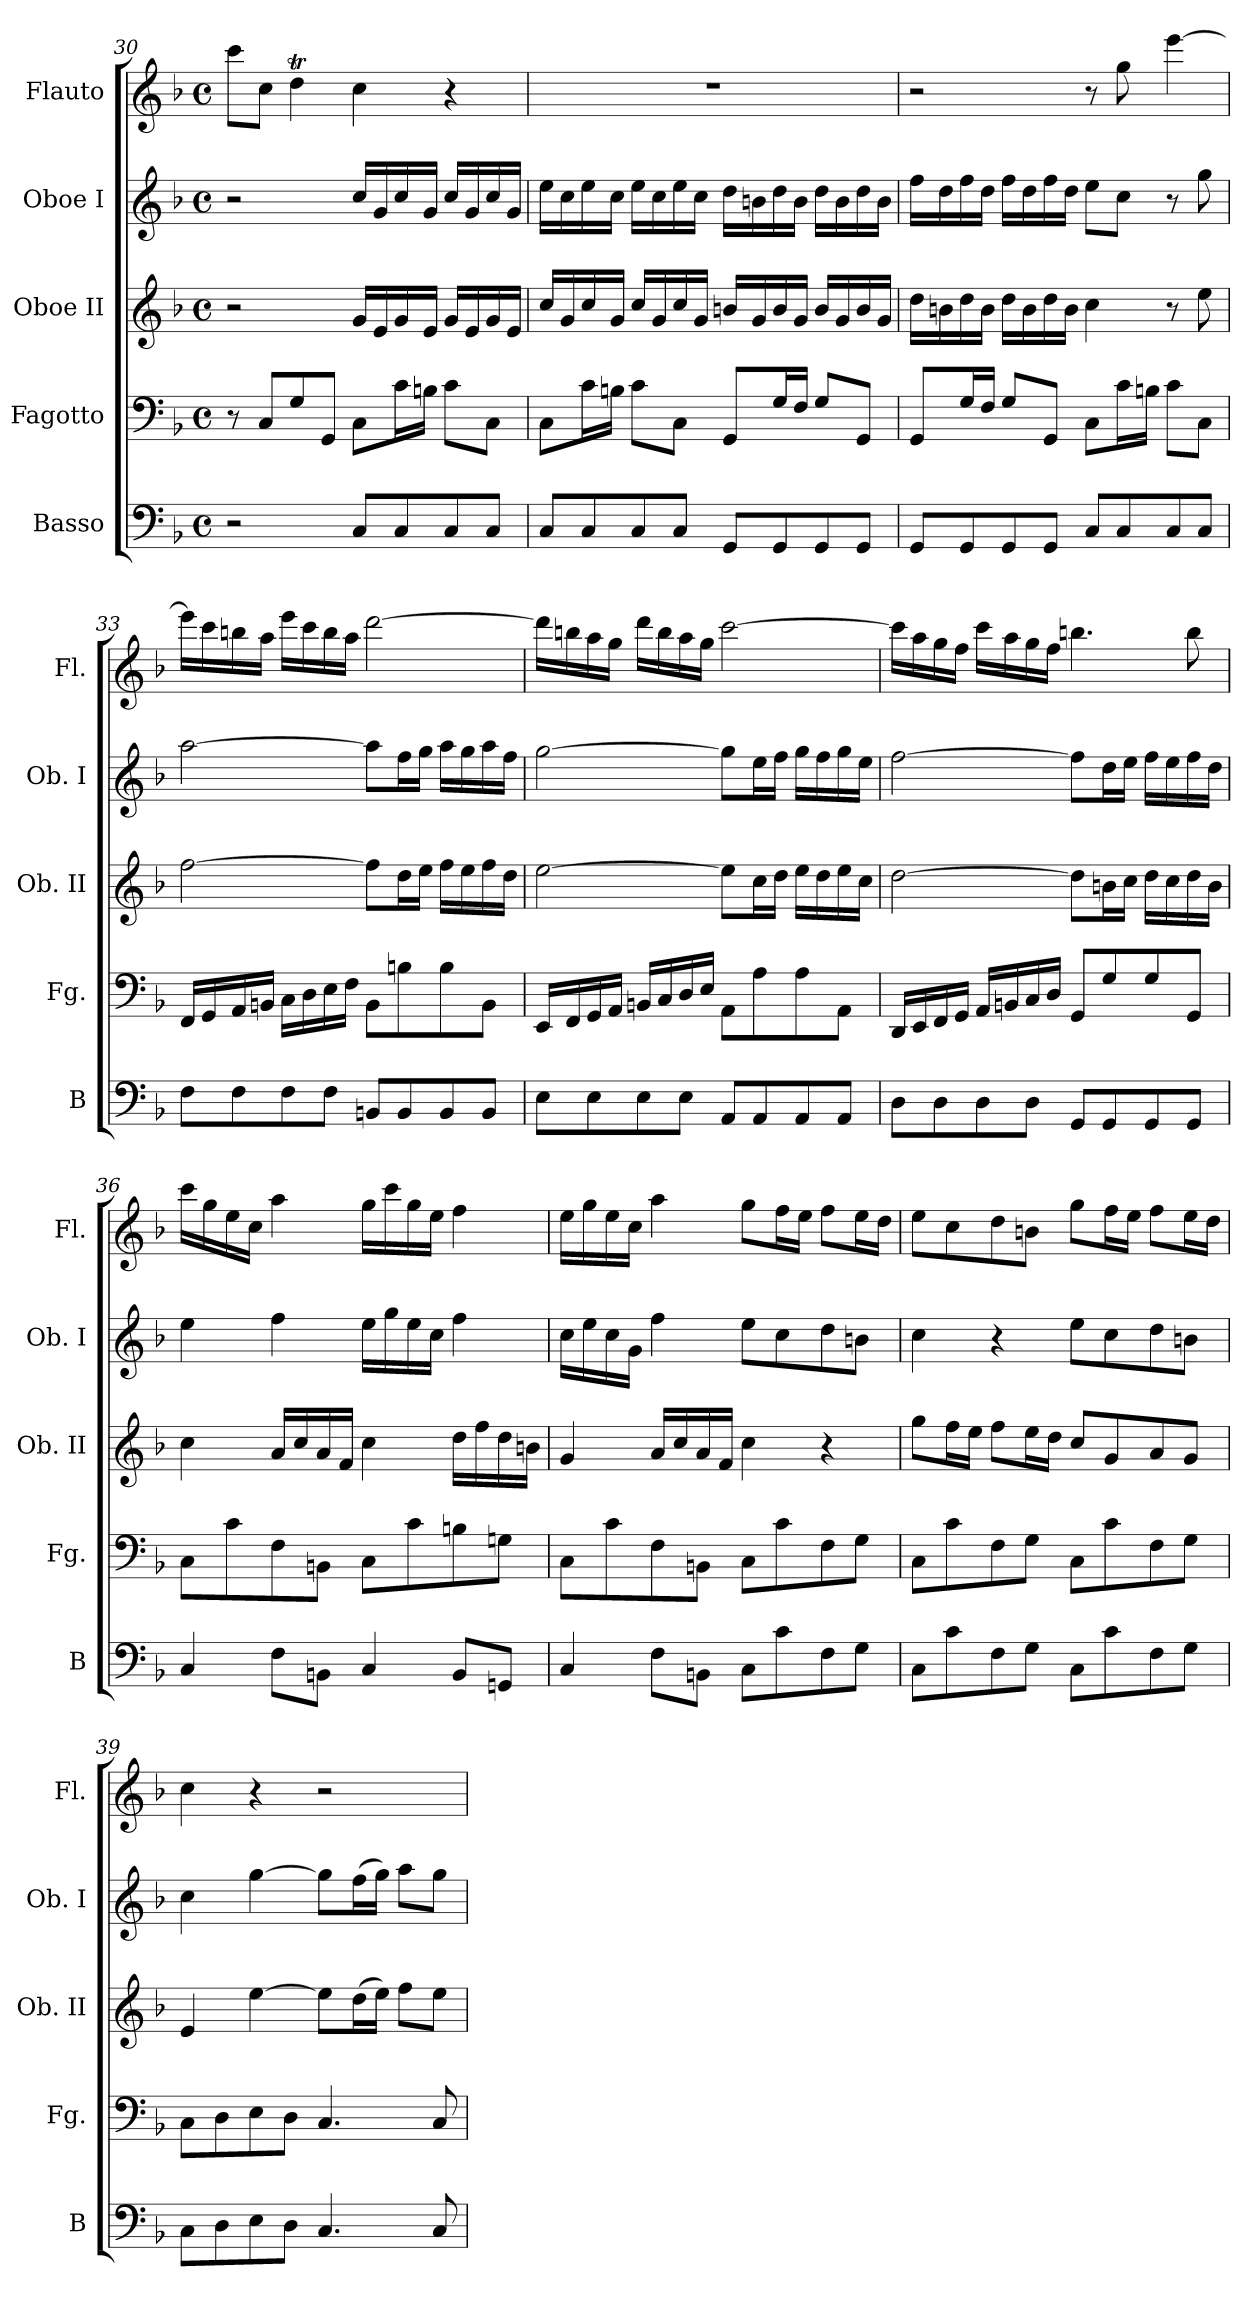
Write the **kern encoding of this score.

**kern	**kern	**kern	**kern	**kern
*part5	*part4	*part3	*part2	*part1
*staff5	*staff4	*staff3	*staff2	*staff1
*I"Basso	*I"Fagotto	*I"Oboe II	*I"Oboe I	*I"Flauto
*I'B	*I'Fg.	*I'Ob. II	*I'Ob. I	*I'Fl.
*clefF4	*clefF4	*clefG2	*clefG2	*clefG2
*k[b-]	*k[b-]	*k[b-]	*k[b-]	*k[b-]
*F:	*F:	*F:	*F:	*F:
*M4/4	*M4/4	*M4/4	*M4/4	*M4/4
*met(c)	*met(c)	*met(c)	*met(c)	*met(c)
=30	=30	=30	=30	=30
2r	8r	2r	2r	8cccL
.	8CL	.	.	8ccJ
.	8G	.	.	4ddT
.	8GGJ	.	.	.
8CL	8CL	16gLL	16ccLL	4cc
.	.	16e	16g	.
8C	16cL	16g	16cc	.
.	16BnJJ	16eJJ	16gJJ	.
8C	8cL	16gLL	16ccLL	4r
.	.	16e	16g	.
8CJ	8CJ	16g	16cc	.
.	.	16eJJ	16gJJ	.
=31	=31	=31	=31	=31
8CL	8CL	16ccLL	16eeLL	1r
.	.	16g	16cc	.
8C	16cL	16cc	16ee	.
.	16BnJJ	16gJJ	16ccJJ	.
8C	8cL	16ccLL	16eeLL	.
.	.	16g	16cc	.
8CJ	8CJ	16cc	16ee	.
.	.	16gJJ	16ccJJ	.
8GGL	8GGL	16bnLL	16ddLL	.
.	.	16g	16bn	.
8GG	16GL	16b	16dd	.
.	16FJJ	16gJJ	16bJJ	.
8GG	8GL	16bLL	16ddLL	.
.	.	16g	16b	.
8GGJ	8GGJ	16b	16dd	.
.	.	16gJJ	16bJJ	.
!!LO:LB:g=z
=32	=32	=32	=32	=32
8GGL	8GGL	16ddLL	16ffLL	2r
.	.	16bn	16dd	.
8GG	16GL	16dd	16ff	.
.	16FJJ	16bJJ	16ddJJ	.
8GG	8GL	16ddLL	16ffLL	.
.	.	16b	16dd	.
8GGJ	8GGJ	16dd	16ff	.
.	.	16bJJ	16ddJJ	.
8CL	8CL	4cc	8eeL	8r
8C	16cL	.	8ccJ	8gg
.	16BnJJ	.	.	.
8C	8cL	8r	8r	[4eee
8CJ	8CJ	8ee	8gg	.
=33	=33	=33	=33	=33
8FL	16FFLL	[2ff	[2aa	16eeeLL]
.	16GG	.	.	16ccc
8F	16AA	.	.	16bbn
.	16BBnJJ	.	.	16aaJJ
8F	16CLL	.	.	16eeeLL
.	16D	.	.	16ccc
8FJ	16E	.	.	16bb
.	16FJJ	.	.	16aaJJ
8BBnL	8BBL	8ffL]	8aaL]	[2ddd
8BB	8Bn	16ddL	16ffL	.
.	.	16eeJJ	16ggJJ	.
8BB	8B	16ffLL	16aaLL	.
.	.	16ee	16gg	.
8BBJ	8BBJ	16ff	16aa	.
.	.	16ddJJ	16ffJJ	.
=34	=34	=34	=34	=34
8EL	16EELL	[2ee	[2gg	16dddLL]
.	16FF	.	.	16bbn
8E	16GG	.	.	16aa
.	16AAJJ	.	.	16ggJJ
8E	16BBnLL	.	.	16dddLL
.	16C	.	.	16bb
8EJ	16D	.	.	16aa
.	16EJJ	.	.	16ggJJ
8AAL	8AAL	8eeL]	8ggL]	[2ccc
8AA	8A	16ccL	16eeL	.
.	.	16ddJJ	16ffJJ	.
8AA	8A	16eeLL	16ggLL	.
.	.	16dd	16ff	.
8AAJ	8AAJ	16ee	16gg	.
.	.	16ccJJ	16eeJJ	.
=35	=35	=35	=35	=35
8DL	16DDLL	[2dd	[2ff	16cccLL]
.	16EE	.	.	16aa
8D	16FF	.	.	16gg
.	16GGJJ	.	.	16ffJJ
8D	16AALL	.	.	16cccLL
.	16BBn	.	.	16aa
8DJ	16C	.	.	16gg
.	16DJJ	.	.	16ffJJ
8GGL	8GGL	8ddL]	8ffL]	4.bbn
8GG	8G	16bnL	16ddL	.
.	.	16ccJJ	16eeJJ	.
8GG	8G	16ddLL	16ffLL	.
.	.	16cc	16ee	.
8GGJ	8GGJ	16dd	16ff	8bb
.	.	16bJJ	16ddJJ	.
!!LO:LB:g=z
=36	=36	=36	=36	=36
4C	8CL	4cc	4ee	16cccLL
.	.	.	.	16gg
.	8c	.	.	16ee
.	.	.	.	16ccJJ
8FL	8F	16aLL	4ff	4aa
.	.	16cc	.	.
8BBnJ	8BBnJ	16a	.	.
.	.	16fJJ	.	.
4C	8CL	4cc	16eeLL	16ggLL
.	.	.	16gg	16ccc
.	8c	.	16ee	16gg
.	.	.	16ccJJ	16eeJJ
8BBL	8Bn	16ddLL	4ff	4ff
.	.	16ff	.	.
8GGnJ	8GnJ	16dd	.	.
.	.	16bnJJ	.	.
=37	=37	=37	=37	=37
4C	8CL	4g	16ccLL	16eeLL
.	.	.	16ee	16gg
.	8c	.	16cc	16ee
.	.	.	16gJJ	16ccJJ
8FL	8F	16aLL	4ff	4aa
.	.	16cc	.	.
8BBnJ	8BBnJ	16a	.	.
.	.	16fJJ	.	.
8CL	8CL	4cc	8eeL	8ggL
8c	8c	.	8cc	16ffL
.	.	.	.	16eeJJ
8F	8F	4r	8dd	8ffL
8GJ	8GJ	.	8bnJ	16eeL
.	.	.	.	16ddJJ
=38	=38	=38	=38	=38
8CL	8CL	8ggL	4cc	8eeL
8c	8c	16ffL	.	8cc
.	.	16eeJJ	.	.
8F	8F	8ffL	4r	8dd
8GJ	8GJ	16eeL	.	8bnJ
.	.	16ddJJ	.	.
8CL	8CL	8ccL	8eeL	8ggL
8c	8c	8g	8cc	16ffL
.	.	.	.	16eeJJ
8F	8F	8a	8dd	8ffL
8GJ	8GJ	8gJ	8bnJ	16eeL
.	.	.	.	16ddJJ
=39	=39	=39	=39	=39
8CL	8CL	4e	4cc	4cc
8D	8D	.	.	.
8E	8E	[4ee	[4gg	4r
8DJ	8DJ	.	.	.
4.C	4.C	8eeL]	8ggL]	2r
.	.	(>16ddL	(>16ffL	.
.	.	16eeJJ)	16ggJJ)	.
.	.	8ffL	8aaL	.
8C	8C	8eeJ	8ggJ	.
=	=	=	=	=
*-	*-	*-	*-	*-
